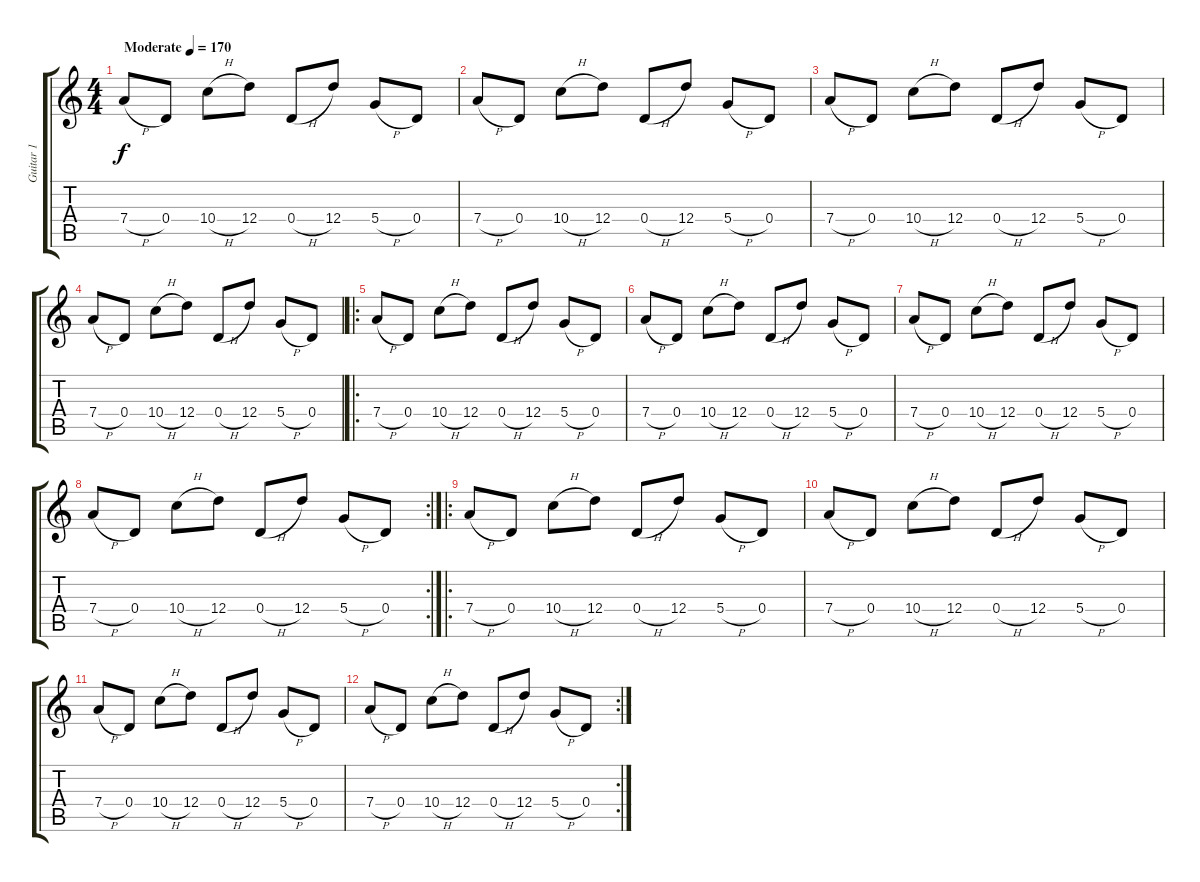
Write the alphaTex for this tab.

\track ("Guitar 1" "Guitar 1") {instrument distortionguitar}
\staff {score tabs}
\tuning (E4 B3 G3 D3 A2 D2) {hide}
\ts (4 4)
\tempo (170 "Moderate")
\clef g2
\ks c
7.4{h}.8{dy f volume 0 instrument distortionguitar} 0.4.8{volume 13} 10.4{h}.8 12.4.8 0.4{h}.8 12.4.8 5.4{h}.8 0.4.8 |
7.4{h}.8 0.4.8 10.4{h}.8 12.4.8 0.4{h}.8 12.4.8 5.4{h}.8 0.4.8 |
7.4{h}.8 0.4.8 10.4{h}.8 12.4.8 0.4{h}.8 12.4.8 5.4{h}.8 0.4.8 |
7.4{h}.8 0.4.8 10.4{h}.8 12.4.8 0.4{h}.8 12.4.8 5.4{h}.8 0.4.8 |
\ro
7.4{h}.8 0.4.8 10.4{h}.8 12.4.8 0.4{h}.8 12.4.8 5.4{h}.8 0.4.8 |
7.4{h}.8 0.4.8 10.4{h}.8 12.4.8 0.4{h}.8 12.4.8 5.4{h}.8 0.4.8 |
7.4{h}.8 0.4.8 10.4{h}.8 12.4.8 0.4{h}.8 12.4.8 5.4{h}.8 0.4.8 |
\rc 2
7.4{h}.8 0.4.8 10.4{h}.8 12.4.8 0.4{h}.8 12.4.8 5.4{h}.8 0.4.8 |
\ro
7.4{h}.8 0.4.8 10.4{h}.8 12.4.8 0.4{h}.8 12.4.8 5.4{h}.8 0.4.8 |
7.4{h}.8 0.4.8 10.4{h}.8 12.4.8 0.4{h}.8 12.4.8 5.4{h}.8 0.4.8 |
7.4{h}.8 0.4.8 10.4{h}.8 12.4.8 0.4{h}.8 12.4.8 5.4{h}.8 0.4.8 |
\rc 2
7.4{h}.8 0.4.8 10.4{h}.8 12.4.8 0.4{h}.8 12.4.8 5.4{h}.8 0.4.8
